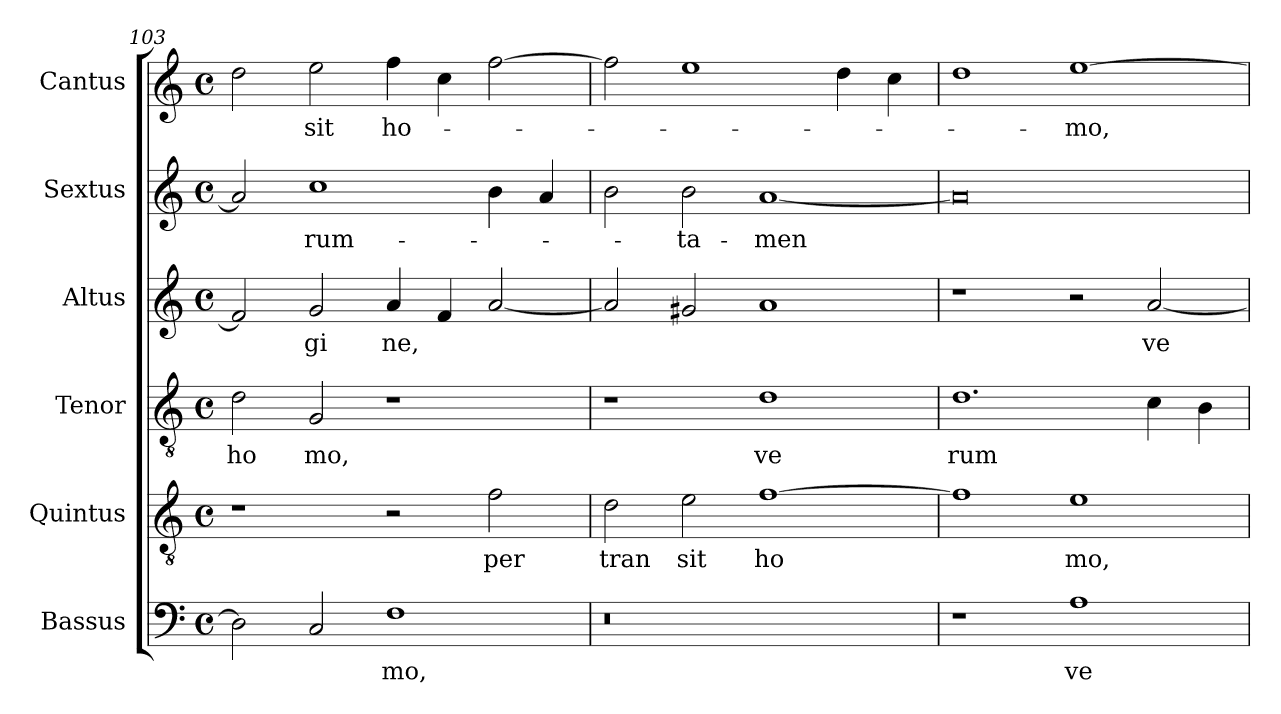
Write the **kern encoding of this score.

**kern	**text	**kern	**text	**kern	**text	**kern	**text	**kern	**text	**kern	**text
*part6	*part6	*part5	*part5	*part4	*part4	*part3	*part3	*part2	*part2	*part1	*part1
*staff6	*staff6	*staff5	*staff5	*staff4	*staff4	*staff3	*staff3	*staff2	*staff2	*staff1	*staff1
*I"Bassus	*	*I"Quintus	*	*I"Tenor	*	*I"Altus	*	*I"Sextus	*	*I"Cantus	*
*clefF4	*	*clefGv2	*	*clefGv2	*	*clefG2	*	*clefG2	*	*clefG2	*
*	*	*	*	*	*	*k[]	*	*	*	*	*
*	*	*	*	*	*	*C:	*	*	*	*	*
*M4/4	*	*M4/4	*	*M4/4	*	*M4/4	*	*M4/4	*	*M4/4	*
*met(c)	*	*met(c)	*	*met(c)	*	*met(c)	*	*met(c)	*	*met(c)	*
=103	=103	=103	=103	=103	=103	=103	=103	=103	=103	=103	=103
!	!	!	!	!	!LO:LY:b:cj	!	!	!	!	!	!
2D\]	.	1r	.	2d\	ho	2f/]	.	2a/]	.	2dd\	.
!	!	!	!	!	!LO:LY:b:cj	!	!LO:LY:b:cj	!	!LO:LY:b	!	!LO:LY:b:cj
2C/	.	.	.	2G/	mo,	2g/	gi	1cc	-rum-	2ee\	-sit
!	!LO:LY:b:cj	!	!	!	!	!	!LO:LY:b	!	!	!	!LO:LY:b:cj
1F	mo,	2r	.	1r	.	4a/	ne,	.	.	4ff\	ho-
.	.	.	.	.	.	4f/	.	.	.	4cc\	.
!	!	!	!LO:LY:b:cj	!	!	!	!	!	!	!	!
.	.	2f\	per	.	.	[<2a/	.	4b\	.	[>2ff\	.
.	.	.	.	.	.	.	.	4a/	.	.	.
=104	=104	=104	=104	=104	=104	=104	=104	=104	=104	=104	=104
!	!	!	!LO:LY:b:cj	!	!	!	!	!	!	!	!
0r	.	2d\	tran	1r	.	2a/]	.	2b\	.	2ff\]	.
!	!	!	!LO:LY:b:cj	!	!	!	!	!	!LO:LY:b:cj	!	!
.	.	2e\	sit	.	.	2g#X/	.	2b\	-ta-	1ee	.
!	!	!	!LO:LY:b:cj	!	!LO:LY:b:cj	!	!	!	!LO:LY:b	!	!
.	.	[>1f	ho	1d	ve	1a	.	[<1a	-men	.	.
.	.	.	.	.	.	.	.	.	.	4dd\	.
.	.	.	.	.	.	.	.	.	.	4cc\	.
=105	=105	=105	=105	=105	=105	=105	=105	=105	=105	=105	=105
!	!	!	!	!	!LO:LY:b	!	!	!	!	!	!
1r	.	1f]	.	1.d	rum	1r	.	0a]	.	1dd	.
!	!LO:LY:b:cj	!	!LO:LY:b:cj	!	!	!	!	!	!	!	!LO:LY:b:cj
1A	ve	1e	mo,	.	.	2r	.	.	.	[>1ee	-mo,
!	!	!	!	!	!	!	!LO:LY:b:cj	!	!	!	!
.	.	.	.	4c\	.	[>2a/	ve	.	.	.	.
.	.	.	.	4B\	.	.	.	.	.	.	.
=	=	=	=	=	=	=	=	=	=	=	=
*-	*-	*-	*-	*-	*-	*-	*-	*-	*-	*-	*-
